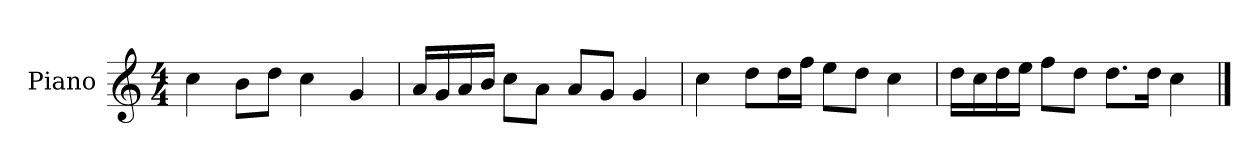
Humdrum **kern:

**kern
*part1
*staff1
*I"Piano
*I'P-no
*clefG2
*k[]
*M4/4
*MM90
=1
4cc\
8b\L
8dd\J
4cc\
4g/
=2
16a/LL
16g/
16a/
16b/JJ
8cc\L
8a\J
8a/L
8g/J
4g/
=3
4cc\
8dd\L
16dd\L
16ff\JJ
8ee\L
8dd\J
4cc\
=4
16dd\LL
16cc\
16dd\
16ee\JJ
8ff\L
8dd\J
8.dd\L
16dd\Jk
4cc\
==
*-
